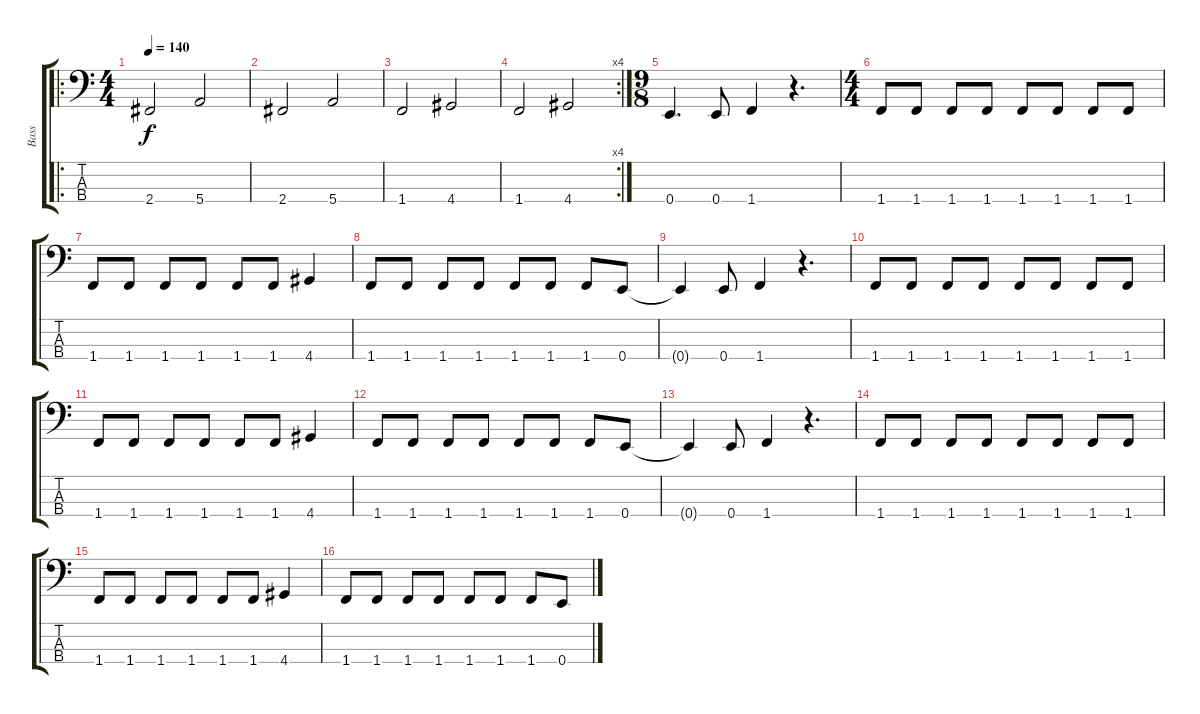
\track ("Bass" "Bass") {instrument electricbassfinger}
\staff {score tabs}
\tuning (G2 D2 A1 E1) {hide}
\ro
\ts (4 4)
\tempo 140
\clef f4
\ks c
2.4.2{dy f} 5.4.2 |
2.4.2 5.4.2 |
1.4.2 4.4.2 |
\rc 4
1.4.2 4.4.2 |
\ts (9 8)
0.4.4{d} 0.4.8 1.4.4 r.4{d} |
\ts (4 4)
1.4.8 1.4.8 1.4.8 1.4.8 1.4.8 1.4.8 1.4.8 1.4.8 |
1.4.8 1.4.8 1.4.8 1.4.8 1.4.8 1.4.8 4.4.4 |
1.4.8 1.4.8 1.4.8 1.4.8 1.4.8 1.4.8 1.4.8 0.4.8 |
0.4{t}.4 0.4.8 1.4.4 r.4{d} |
1.4.8 1.4.8 1.4.8 1.4.8 1.4.8 1.4.8 1.4.8 1.4.8 |
1.4.8 1.4.8 1.4.8 1.4.8 1.4.8 1.4.8 4.4.4 |
1.4.8 1.4.8 1.4.8 1.4.8 1.4.8 1.4.8 1.4.8 0.4.8 |
0.4{t}.4 0.4.8 1.4.4 r.4{d} |
1.4.8 1.4.8 1.4.8 1.4.8 1.4.8 1.4.8 1.4.8 1.4.8 |
1.4.8 1.4.8 1.4.8 1.4.8 1.4.8 1.4.8 4.4.4 |
1.4.8 1.4.8 1.4.8 1.4.8 1.4.8 1.4.8 1.4.8 0.4.8
